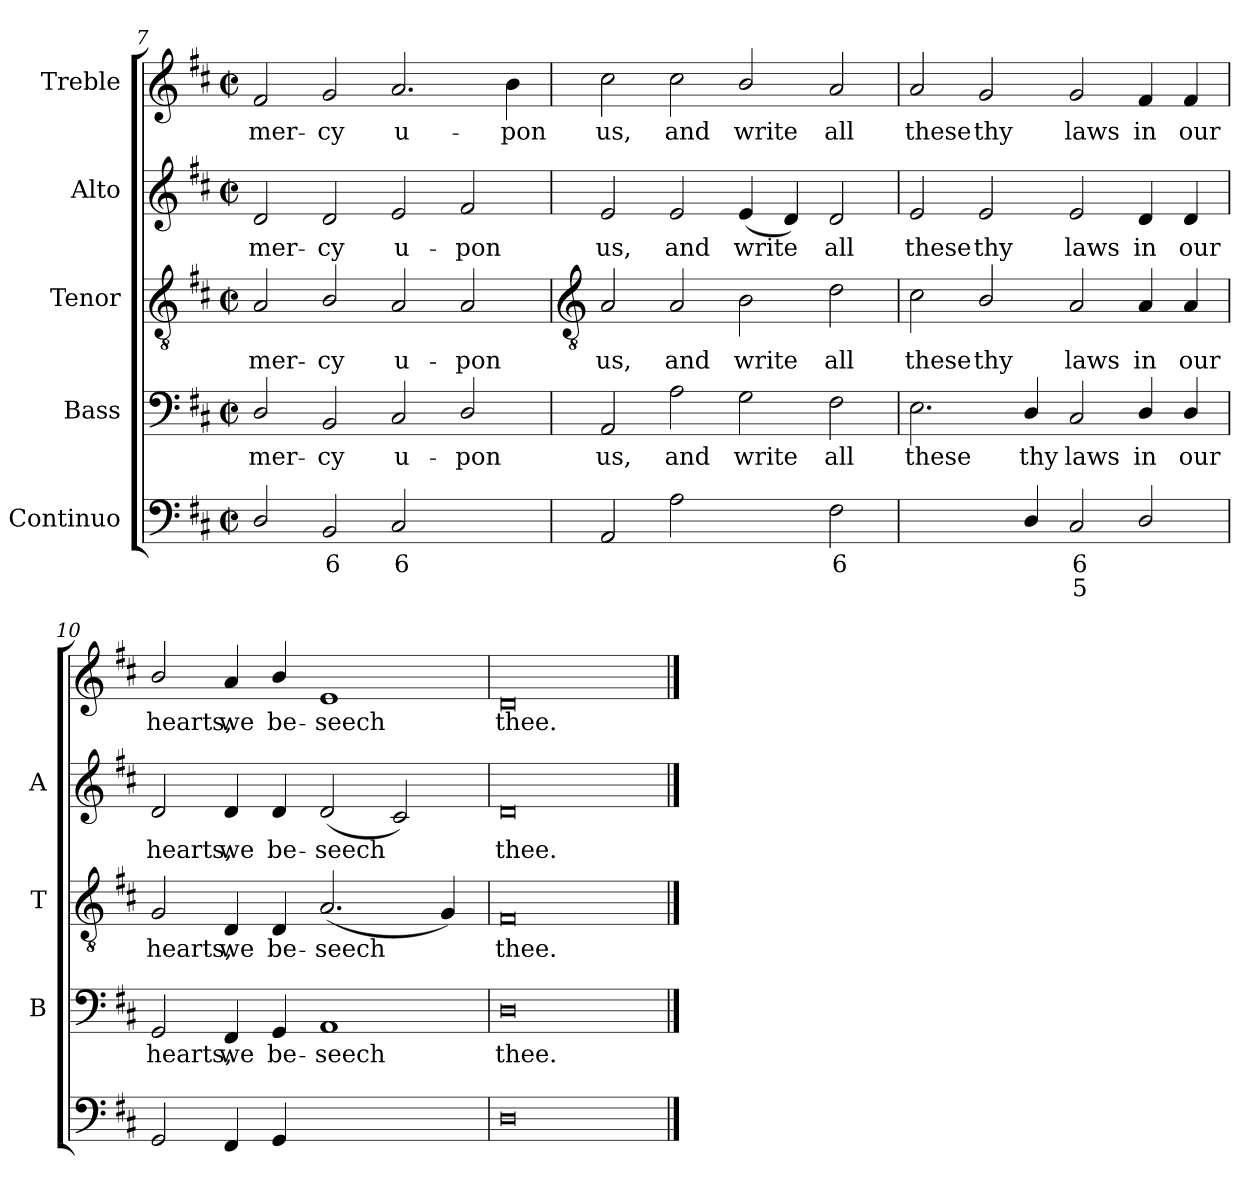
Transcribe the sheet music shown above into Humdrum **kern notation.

**kern	**text	**text	**kern	**text	**kern	**text	**kern	**text	**kern	**text
*part5	*part5	*part5	*part4	*part4	*part3	*part3	*part2	*part2	*part1	*part1
*staff5	*staff5	*staff5	*staff4	*staff4	*staff3	*staff3	*staff2	*staff2	*staff1	*staff1
*I"Continuo	*	*	*I"Bass	*	*I"Tenor	*	*I"Alto	*	*I"Treble	*
*	*	*	*I'B	*	*I'T	*	*I'A	*	*	*
*clefF4	*	*	*clefF4	*	*clefGv2	*	*clefG2	*	*clefG2	*
*k[f#c#]	*	*	*k[f#c#]	*	*k[f#c#]	*	*k[f#c#]	*	*k[f#c#]	*
*D:	*	*	*D:	*	*D:	*	*D:	*	*D:	*
*M4/2	*	*	*M4/2	*	*M4/2	*	*M4/2	*	*M4/2	*
*met(c|)	*	*	*met(c|)	*	*met(c|)	*	*met(c|)	*	*met(c|)	*
=7	=7	=7	=7	=7	=7	=7	=7	=7	=7	=7
!	!	!	!	!LO:LY:b	!	!LO:LY:b	!	!LO:LY:b	!	!LO:LY:b
2D/	.	.	2D/	mer-	2A	mer-	2d	mer-	2f#	mer-
!	!LO:LY:b	!	!	!LO:LY:b	!	!LO:LY:b	!	!LO:LY:b	!	!LO:LY:b
2BB	6	.	2BB	-cy	2B/	-cy	2d	-cy	2g	-cy
!	!LO:LY:b	!	!	!LO:LY:b	!	!LO:LY:b	!	!LO:LY:b	!	!LO:LY:b
2C#	6	.	2C#	u-	2A	u-	2e	u-	2.a	u-
!	!LO:LY:b	!	!	!LO:LY:b	!	!LO:LY:b	!	!LO:LY:b	!	!
[4Dyy	5	.	2D/	-pon	2A	-pon	2f#	-pon	.	.
!	!LO:LY:b	!	!	!	!	!	!	!	!	!LO:LY:b
4Dyy]	6	.	.	.	.	.	.	.	4b	-pon
!!LO:LB:g=z
=8	=8	=8	=8	=8	=8	=8	=8	=8	=8	=8
*	*	*	*	*	*clefGv2	*	*	*	*	*
!	!	!	!	!LO:LY:b	!	!LO:LY:b	!	!LO:LY:b	!	!LO:LY:b
2AA	.	.	2AA	us,	2A	us,	2e	us,	2cc#	us,
!	!	!	!	!LO:LY:b	!	!LO:LY:b	!	!LO:LY:b	!	!LO:LY:b
2A	.	.	2A	and	2A	and	2e	and	2cc#	and
!	!LO:LY:b	!	!	!LO:LY:b	!	!LO:LY:b	!	!LO:LY:b	!	!LO:LY:b
[4Gyy	6	.	2G	write	2B	write	(<4e	write	2b/	write
!	!LO:LY:b	!	!	!	!	!	!	!	!	!
4Gyy]	5	.	.	.	.	.	4d)	.	.	.
!	!LO:LY:b	!	!	!LO:LY:b	!	!LO:LY:b	!	!LO:LY:b	!	!LO:LY:b
2F#	6	.	2F#	all	2d	all	2d	all	2a	all
=9	=9	=9	=9	=9	=9	=9	=9	=9	=9	=9
!	!LO:LY:b	!LO:LY:b	!	!LO:LY:b	!	!LO:LY:b	!	!LO:LY:b	!	!LO:LY:b
[2Eyy	6	4	2.E	these	2c#	these	2e	these	2a	these
!	!LO:LY:b	!LO:LY:b	!	!	!	!LO:LY:b	!	!LO:LY:b	!	!LO:LY:b
4Eyy]	5	3	.	.	2B/	thy	2e	thy	2g	thy
!	!	!	!	!LO:LY:b	!	!	!	!	!	!
4D/	.	.	4D/	thy	.	.	.	.	.	.
!	!LO:LY:b	!LO:LY:b	!	!LO:LY:b	!	!LO:LY:b	!	!LO:LY:b	!	!LO:LY:b
2C#	6	5	2C#	laws	2A	laws	2e	laws	2g	laws
!	!	!	!	!LO:LY:b	!	!LO:LY:b	!	!LO:LY:b	!	!LO:LY:b
2D/	.	.	4D/	in	4A	in	4d	in	4f#	in
!	!	!	!	!LO:LY:b	!	!LO:LY:b	!	!LO:LY:b	!	!LO:LY:b
.	.	.	4D/	our	4A	our	4d	our	4f#	our
=10	=10	=10	=10	=10	=10	=10	=10	=10	=10	=10
!	!	!	!	!LO:LY:b	!	!LO:LY:b	!	!LO:LY:b	!	!LO:LY:b
2GG	.	.	2GG	hearts,	2G	hearts,	2d	hearts,	2b/	hearts,
!	!	!	!	!LO:LY:b	!	!LO:LY:b	!	!LO:LY:b	!	!LO:LY:b
4FF#	.	.	4FF#	we	4D	we	4d	we	4a	we
!	!	!	!	!LO:LY:b	!	!LO:LY:b	!	!LO:LY:b	!	!LO:LY:b
4GG	.	.	4GG	be-	4D	be-	4d	be-	4b/	be-
!	!LO:LY:b	!	!	!LO:LY:b	!	!LO:LY:b	!	!LO:LY:b	!	!LO:LY:b
[2AAyy	4	.	1AA	-seech	(<2.A	-seech	(<2d	-seech	1e	-seech
!	!LO:LY:b	!	!	!	!	!	!	!	!	!
2AAyy]	3	.	.	.	.	.	2c#)	.	.	.
.	.	.	.	.	4G)	.	.	.	.	.
=11	=11	=11	=11	=11	=11	=11	=11	=11	=11	=11
!	!	!	!	!LO:LY:b	!	!LO:LY:b	!	!LO:LY:b	!	!LO:LY:b
0D	.	.	0D	thee.	0F#	thee.	0d	thee.	0d	thee.
==	==	==	==	==	==	==	==	==	==	==
*-	*-	*-	*-	*-	*-	*-	*-	*-	*-	*-
